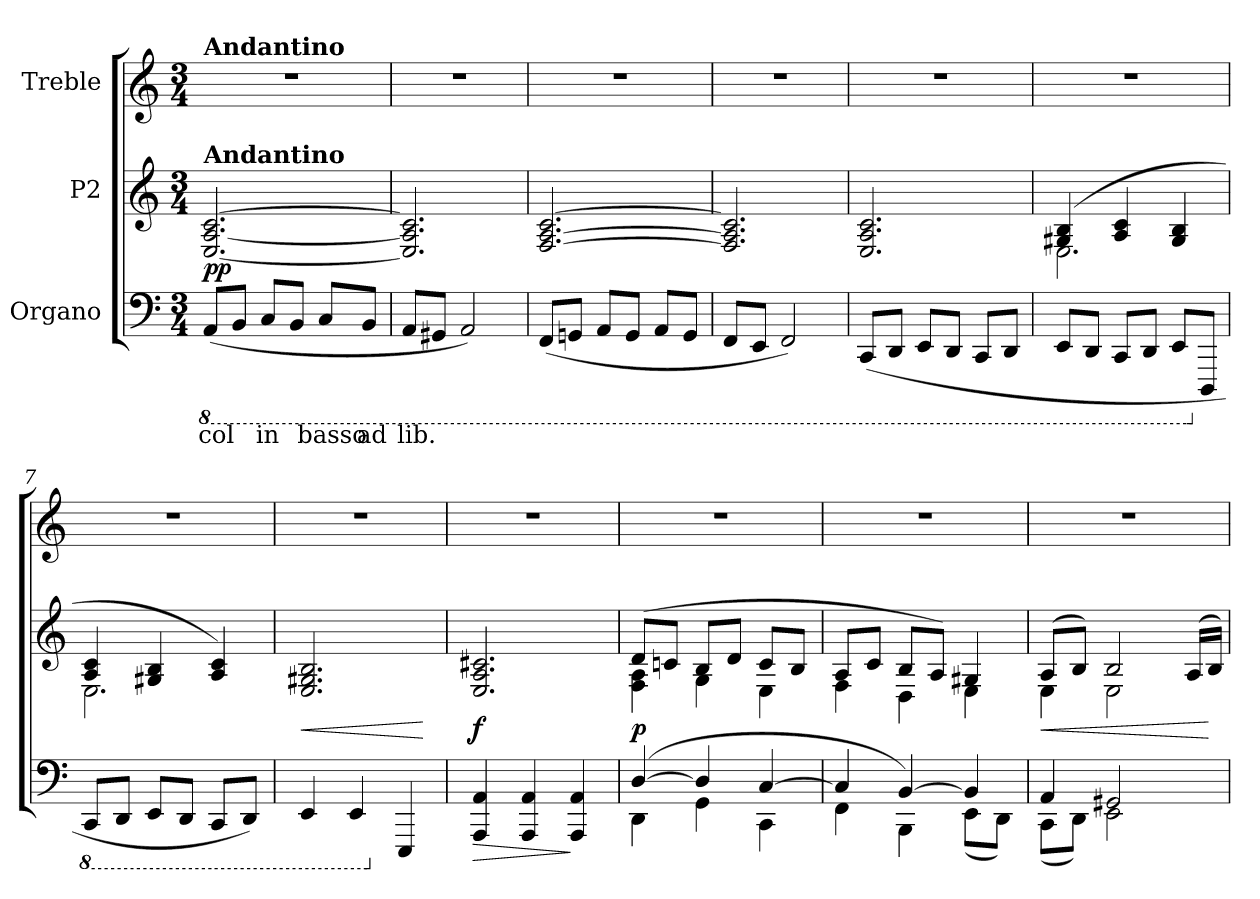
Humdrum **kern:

**kern	**text	**dynam	**kern	**dynam	**kern
*part3	*part3	*part3	*part2	*part2	*part1
*staff3	*staff3	*staff3	*staff2	*staff2	*staff1
*I"Organo	*	*	*I"P2	*	*I"Treble
!!LO:PB:g=z
*clefF4	*	*	*clefG2	*	*clefG2
*k[]	*	*	*k[]	*	*k[]
*a:	*	*	*a:	*	*a:
*M3/4	*	*	*M3/4	*	*M3/4
*8ba	*	*	*	*	*
=1	=1	=1	=1	=1	=1
!	!	!	!	!	!LO:TX:a:B:t=Andantino
!	!	!	!LO:TX:a:B:t=Andantino	!	!
!	!LO:LY:b:color=#000000	!	!	!	!LO:N:vis=1
(8AAAi/L	col	.	[2.Ei/ [2.Ai [2.ci	pp	2.r
8BBBi/J	.	.	.	.	.
!	!LO:LY:b:color=#000000	!	!	!	!
8CCi/L	in	.	.	.	.
8BBBi/J	.	.	.	.	.
!	!LO:LY:b:color=#000000	!	!	!	!
8CCi/L	basso	.	.	.	.
!	!LO:LY:b:color=#000000	!	!	!	!
8BBBi/J	ad	.	.	.	.
=2	=2	=2	=2	=2	=2
!	!LO:LY:b:color=#000000	!	!	!	!LO:N:vis=1
8AAAi/L	lib.	.	2.Ei/] 2.Ai] 2.ci]	.	2.r
8GGG#Xi/J	.	.	.	.	.
2AAAi/)	.	.	.	.	.
=3	=3	=3	=3	=3	=3
*	*	*	*^	*	*
!	!	!	!	!	!	!LO:N:vis=1
(8FFFi/L	.	.	[2.Fi/ [2.Ai [2.ci	2.ryy	.	2.r
8GGGni/J	.	.	.	.	.	.
8AAAi/L	.	.	.	.	.	.
8GGGi/J	.	.	.	.	.	.
8AAAi/L	.	.	.	.	.	.
8GGGi/J	.	.	.	.	.	.
*	*	*	*v	*v	*	*
=4	=4	=4	=4	=4	=4
!	!	!	!	!	!LO:N:vis=1
8FFFi/L	.	.	2.Fi/] 2.Ai] 2.ci]	.	2.r
8EEEi/J	.	.	.	.	.
2FFFi/)	.	.	.	.	.
=5	=5	=5	=5	=5	=5
!	!	!	!	!	!LO:N:vis=1
(8CCCi/L	.	.	2.Ei/ 2.Ai 2.ci	.	2.r
8DDDi/J	.	.	.	.	.
8EEEi/L	.	.	.	.	.
8DDDi/J	.	.	.	.	.
8CCCi/L	.	.	.	.	.
8DDDi/J	.	.	.	.	.
=6	=6	=6	=6	=6	=6
*	*	*	*^	*	*
!	!	!	!	!	!	!LO:N:vis=1
8EEEi/L	.	.	(4G#Xi/ 4Bi	2.Ei\	.	2.r
8DDDi/J	.	.	.	.	.	.
8CCCi/L	.	.	4Ai/ 4ci	.	.	.
8DDDi/J	.	.	.	.	.	.
8EEEi/L	.	.	4G#i/ 4Bi	.	.	.
*X8ba	*	*	*	*	*	*
8DDDi/J	.	.	.	.	.	.
!!LO:LB:g=z
=7	=7	=7	=7	=7	=7	=7
*8ba	*	*	*	*	*	*
!	!	!	!	!	!	!LO:N:vis=1
8CCCi/L	.	.	4Ai/ 4ci	2.Ei\	.	2.r
8DDDi/J	.	.	.	.	.	.
8EEEi/L	.	.	4G#Xi/ 4Bi	.	.	.
8DDDi/J	.	.	.	.	.	.
8CCCi/L	.	.	4Ai/ 4ci)	.	.	.
8DDDi/J)	.	.	.	.	.	.
*	*	*	*v	*v	*	*
=8	=8	=8	=8	=8	=8
!	!	!	!	!LO:HP:b	!LO:N:vis=1
4EEEi/	.	.	2.Ei/ 2.G#Xi 2.Bi	<	2.r
4EEEi/	.	.	.	.	.
*X8ba	*	*	*	*	*
4EEEi/	.	.	.	.	.
.	.	.	.	[	.
=9	=9	=9	=9	=9	=9
!	!	!LO:HP:b	!	!	!LO:N:vis=1
4AAAi/ 4AAi	.	>	2.Ei/ 2.Ai 2.c#Xi	f	2.r
4AAAi/ 4AAi	.	.	.	.	.
4AAAi/ 4AAi	.	]	.	.	.
=10	=10	=10	=10	=10	=10
*^	*	*	*^	*	*
!	!	!	!	!	!	!	!LO:N:vis=1
([4Di/	4DDi\	.	.	(8di/L	4Fi\ 4Ai	p	2.r
.	.	.	.	8cni/J	.	.	.
4Di/]	4GGi\	.	.	8Bi/L	4Gi\	.	.
.	.	.	.	8di/J	.	.	.
[4Ci/	4CCi\	.	.	8ci/L	4Ei\	.	.
.	.	.	.	8Bi/J	.	.	.
=11	=11	=11	=11	=11	=11	=11	=11
!	!	!	!	!	!	!	!LO:N:vis=1
4Ci/]	4FFi\	.	.	8Ai/L	4Fi\	.	2.r
.	.	.	.	8ci/J	.	.	.
[4BBi/)	4BBBi\	.	.	8Bi/L	4Di\	.	.
.	.	.	.	8Ai/J)	.	.	.
4BBi/]	(8EEi\L	.	.	4G#Xi/	4Ei\	.	.
.	8DDi\J)	.	.	.	.	.	.
=12	=12	=12	=12	=12	=12	=12	=12
*	*	*	*	*	*^	*	*
!	!	!	!	!	!	!	!LO:HP:b	!LO:N:vis=1
4AAi/	(8CCi\L	.	.	(8Ai/L	4Ei\	2ryy	<	2.r
.	8DDi\J)	.	.	8Bi/J)	.	.	.	.
2GG#Xi/	2EEi\	.	.	2Bi/	2Ei\	.	.	.
.	.	.	.	.	.	8ryy	.	.
.	.	.	.	.	.	(16Ai/LL	.	.
.	.	.	.	.	.	16Bi/JJ)	[	.
*v	*v	*	*	*	*	*	*	*
*	*	*	*v	*v	*v	*	*
=	=	=	=	=	=
*-	*-	*-	*-	*-	*-
